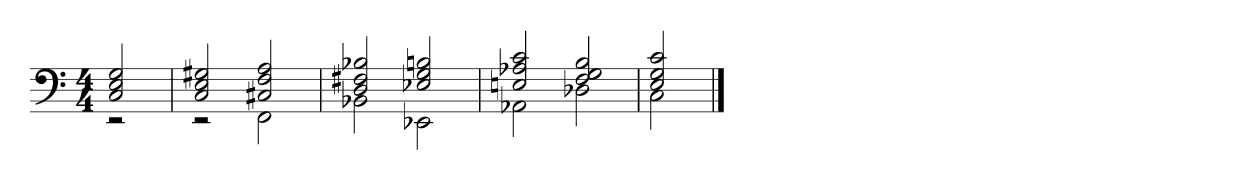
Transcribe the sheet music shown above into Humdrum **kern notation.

**kern
*part1
*staff1
*clefF4
*k[]
*M4/4
=
*^
2C 2E 2G	2r
=1	=1
2C 2E 2G#X	2r
2C#X 2F 2A	2FF
=2	=2
2D 2F#X 2B-X	2BB-X
2E-X 2G 2Bn	2EE-X
=3	=3
2En 2A-X 2c	2AA-X
2F 2G 2B	2D-X
=4	=4
2E 2G 2c	2C
*v	*v
==
*-
